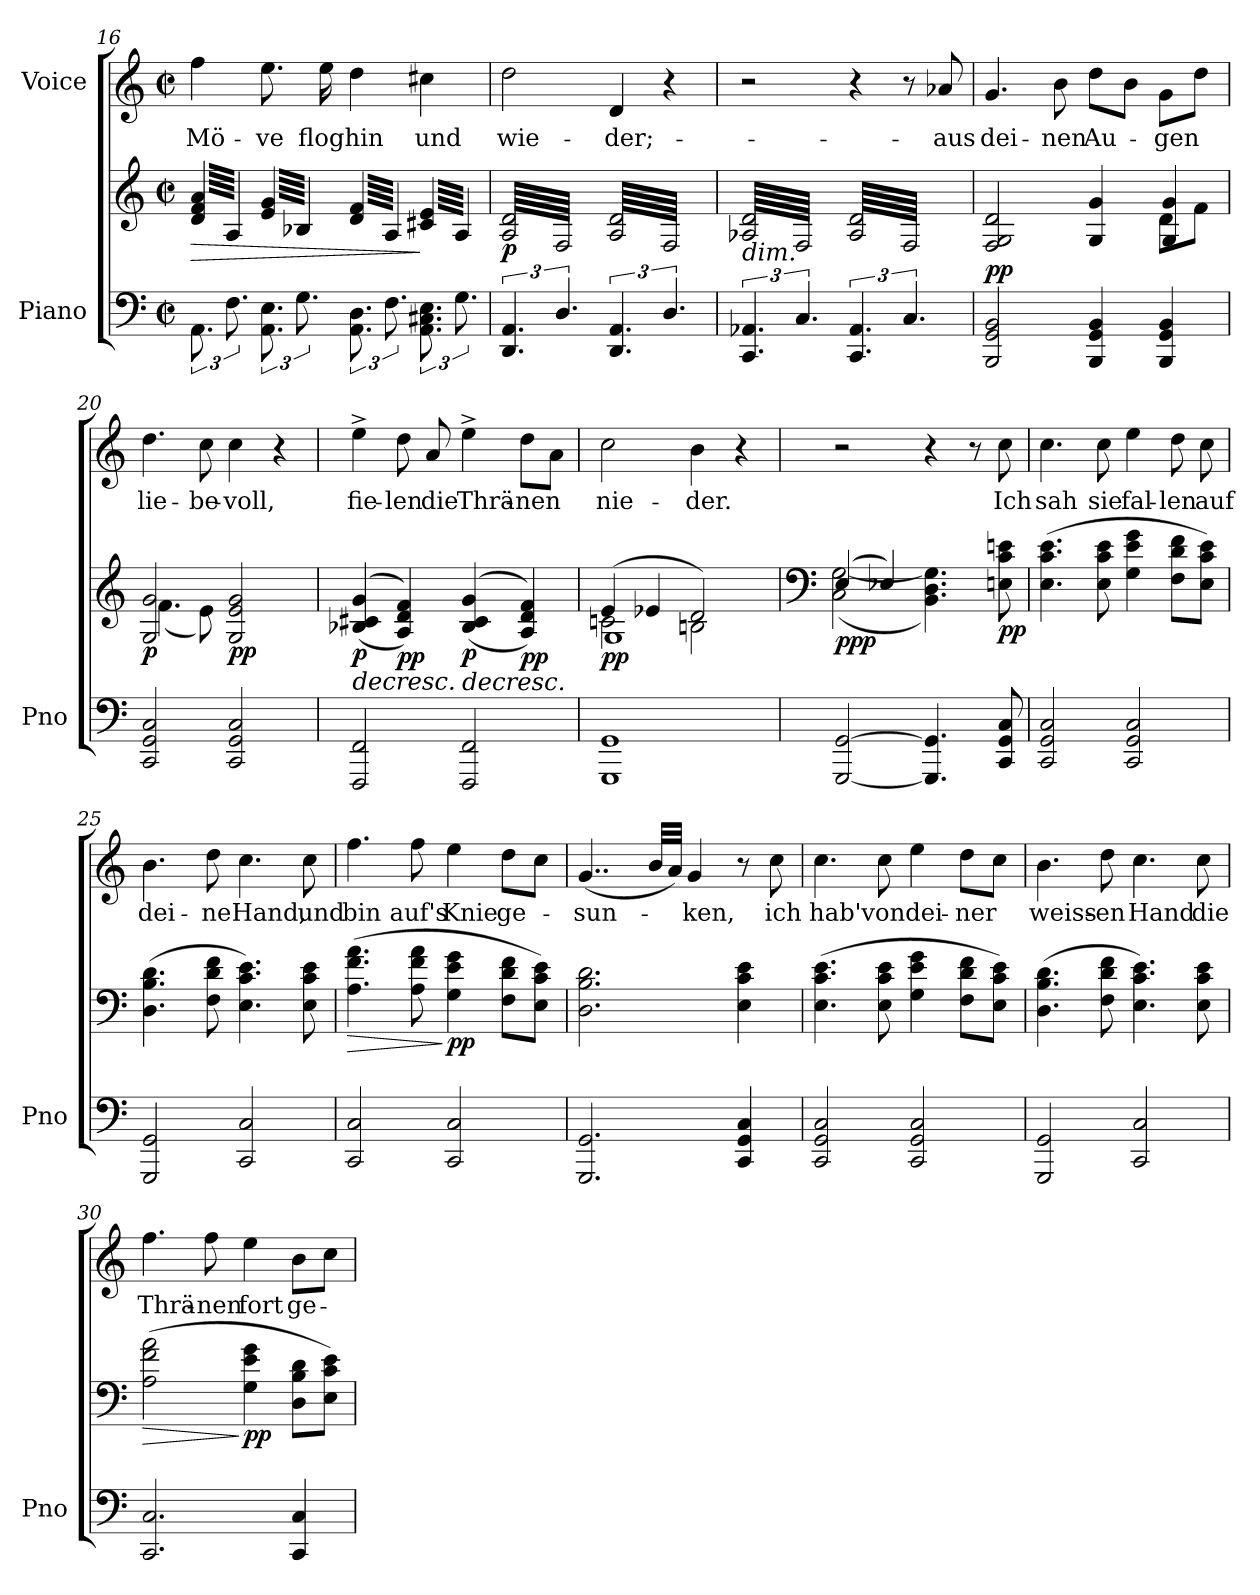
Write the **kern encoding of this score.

**kern	**kern	**dynam	**kern	**text
*part2	*part2	*part2	*part1	*part1
*staff3	*staff2	*staff2/3	*staff1	*staff1
*I"Piano	*	*	*I"Voice	*
*I'Pno	*	*	*	*
*clefF4	*clefG2	*	*clefG2	*
*k[]	*k[]	*	*k[]	*
*M2/2	*M2/2	*	*M2/2	*
*met(c|)	*met(c|)	*	*met(c|)	*
=16	=16	=16	=16	=16
!	!	!LO:HP:b	!	!LO:LY:b
*	*tremolo	*	*	*
12.AA\	64d/ 64f/ 64a/LLLL	>	4ff\	Mö-
.	64A/	.	.	.
.	64d/ 64f/ 64a/	.	.	.
.	64A/	.	.	.
.	64d/ 64f/ 64a/	.	.	.
.	64A/	.	.	.
.	64d/ 64f/ 64a/	.	.	.
.	64A/	.	.	.
12.F\	64d/ 64f/ 64a/	.	.	.
.	64A/	.	.	.
.	64d/ 64f/ 64a/	.	.	.
.	64A/	.	.	.
.	64d/ 64f/ 64a/	.	.	.
.	64A/	.	.	.
.	64d/ 64f/ 64a/	.	.	.
.	64A/JJJJ	.	.	.
!	!	!	!	!LO:LY:b
12.AA\ 12.E\	64e/ 64g/LLLL	.	8.ee\	-ve
.	64B-X/	.	.	.
.	64e/ 64g/	.	.	.
.	64B-X/	.	.	.
.	64e/ 64g/	.	.	.
.	64B-X/	.	.	.
.	64e/ 64g/	.	.	.
.	64B-X/	.	.	.
12.G\	64e/ 64g/	.	.	.
.	64B-X/	.	.	.
.	64e/ 64g/	.	.	.
.	64B-X/	.	.	.
!	!	!	!	!LO:LY:b
.	64e/ 64g/	.	16ee\	flog
.	64B-X/	.	.	.
.	64e/ 64g/	.	.	.
.	64B-X/JJJJ	.	.	.
!	!	!	!	!LO:LY:b
12.AA\ 12.D\	64d/ 64f/LLLL	.	4dd\	hin
.	64A/	.	.	.
.	64d/ 64f/	.	.	.
.	64A/	.	.	.
.	64d/ 64f/	.	.	.
.	64A/	.	.	.
.	64d/ 64f/	.	.	.
.	64A/	.	.	.
12.F\	64d/ 64f/	.	.	.
.	64A/	.	.	.
.	64d/ 64f/	.	.	.
.	64A/	.	.	.
.	64d/ 64f/	.	.	.
.	64A/	.	.	.
.	64d/ 64f/	.	.	.
.	64A/JJJJ	.	.	.
!	!	!	!	!LO:LY:b
12.AA\ 12.C#X\ 12.E\	64c#X/ 64e/LLLL	]	4cc#X\	und
.	64A/	.	.	.
.	64c#X/ 64e/	.	.	.
.	64A/	.	.	.
.	64c#X/ 64e/	.	.	.
.	64A/	.	.	.
.	64c#X/ 64e/	.	.	.
.	64A/	.	.	.
12.G\	64c#X/ 64e/	.	.	.
.	64A/	.	.	.
.	64c#X/ 64e/	.	.	.
.	64A/	.	.	.
.	64c#X/ 64e/	.	.	.
.	64A/	.	.	.
.	64c#X/ 64e/	.	.	.
.	64A/JJJJ	.	.	.
=17	=17	=17	=17	=17
!	!	!LO:DY:b	!	!LO:LY:b
6.DD/ 6.AA/	64A/ 64d/LLLL	p	2dd\	wie-
.	64F/	.	.	.
.	64A/ 64d/	.	.	.
.	64F/	.	.	.
.	64A/ 64d/	.	.	.
.	64F/	.	.	.
.	64A/ 64d/	.	.	.
.	64F/	.	.	.
.	64A/ 64d/	.	.	.
.	64F/	.	.	.
.	64A/ 64d/	.	.	.
.	64F/	.	.	.
.	64A/ 64d/	.	.	.
.	64F/	.	.	.
.	64A/ 64d/	.	.	.
.	64F/	.	.	.
6.D/	64A/ 64d/	.	.	.
.	64F/	.	.	.
.	64A/ 64d/	.	.	.
.	64F/	.	.	.
.	64A/ 64d/	.	.	.
.	64F/	.	.	.
.	64A/ 64d/	.	.	.
.	64F/	.	.	.
.	64A/ 64d/	.	.	.
.	64F/	.	.	.
.	64A/ 64d/	.	.	.
.	64F/	.	.	.
.	64A/ 64d/	.	.	.
.	64F/	.	.	.
.	64A/ 64d/	.	.	.
.	64F/JJJJ	.	.	.
!	!	!	!	!LO:LY:b
6.DD/ 6.AA/	64A/ 64d/LLLL	.	4d/	-der;-
.	64F/	.	.	.
.	64A/ 64d/	.	.	.
.	64F/	.	.	.
.	64A/ 64d/	.	.	.
.	64F/	.	.	.
.	64A/ 64d/	.	.	.
.	64F/	.	.	.
.	64A/ 64d/	.	.	.
.	64F/	.	.	.
.	64A/ 64d/	.	.	.
.	64F/	.	.	.
.	64A/ 64d/	.	.	.
.	64F/	.	.	.
.	64A/ 64d/	.	.	.
.	64F/	.	.	.
6.D/	64A/ 64d/	.	4r	.
.	64F/	.	.	.
.	64A/ 64d/	.	.	.
.	64F/	.	.	.
.	64A/ 64d/	.	.	.
.	64F/	.	.	.
.	64A/ 64d/	.	.	.
.	64F/	.	.	.
.	64A/ 64d/	.	.	.
.	64F/	.	.	.
.	64A/ 64d/	.	.	.
.	64F/	.	.	.
.	64A/ 64d/	.	.	.
.	64F/	.	.	.
.	64A/ 64d/	.	.	.
.	64F/JJJJ	.	.	.
=18	=18	=18	=18	=18
!	!LO:TX:b:i:t=dim.	!	!	!
6.CC/ 6.AA-X/	64A-X/ 64d/LLLL	.	2r	.
.	64F/	.	.	.
.	64A-X/ 64d/	.	.	.
.	64F/	.	.	.
.	64A-X/ 64d/	.	.	.
.	64F/	.	.	.
.	64A-X/ 64d/	.	.	.
.	64F/	.	.	.
.	64A-X/ 64d/	.	.	.
.	64F/	.	.	.
.	64A-X/ 64d/	.	.	.
.	64F/	.	.	.
.	64A-X/ 64d/	.	.	.
.	64F/	.	.	.
.	64A-X/ 64d/	.	.	.
.	64F/	.	.	.
6.C/	64A-X/ 64d/	.	.	.
.	64F/	.	.	.
.	64A-X/ 64d/	.	.	.
.	64F/	.	.	.
.	64A-X/ 64d/	.	.	.
.	64F/	.	.	.
.	64A-X/ 64d/	.	.	.
.	64F/	.	.	.
.	64A-X/ 64d/	.	.	.
.	64F/	.	.	.
.	64A-X/ 64d/	.	.	.
.	64F/	.	.	.
.	64A-X/ 64d/	.	.	.
.	64F/	.	.	.
.	64A-X/ 64d/	.	.	.
.	64F/JJJJ	.	.	.
6.CC/ 6.AA-/	64A-/ 64d/LLLL	.	4r	.
.	64F/	.	.	.
.	64A-/ 64d/	.	.	.
.	64F/	.	.	.
.	64A-/ 64d/	.	.	.
.	64F/	.	.	.
.	64A-/ 64d/	.	.	.
.	64F/	.	.	.
.	64A-/ 64d/	.	.	.
.	64F/	.	.	.
.	64A-/ 64d/	.	.	.
.	64F/	.	.	.
.	64A-/ 64d/	.	.	.
.	64F/	.	.	.
.	64A-/ 64d/	.	.	.
.	64F/	.	.	.
6.C/	64A-/ 64d/	.	8r	.
.	64F/	.	.	.
.	64A-/ 64d/	.	.	.
.	64F/	.	.	.
.	64A-/ 64d/	.	.	.
.	64F/	.	.	.
.	64A-/ 64d/	.	.	.
.	64F/	.	.	.
!	!	!	!	!LO:LY:b
.	64A-/ 64d/	.	8a-X/	-aus
.	64F/	.	.	.
.	64A-/ 64d/	.	.	.
.	64F/	.	.	.
.	64A-/ 64d/	.	.	.
.	64F/	.	.	.
.	64A-/ 64d/	.	.	.
.	64F/JJJJ	.	.	.
*	*Xtremolo	*	*	*
=19	=19	=19	=19	=19
*	*^	*	*	*
!	!	!	!LO:DY:a=2	!	!LO:LY:b
2BBB/ 2GG/ 2BB/	2.ryy	2F/ 2G/ 2d/	pp	4.g/	dei-
.	.	.	.	.	.
.	.	.	.	.	.
.	.	.	.	.	.
.	.	.	.	.	.
.	.	.	.	.	.
.	.	.	.	.	.
.	.	.	.	.	.
.	.	.	.	.	.
.	.	.	.	.	.
.	.	.	.	.	.
.	.	.	.	.	.
.	.	.	.	.	.
.	.	.	.	.	.
.	.	.	.	.	.
.	.	.	.	.	.
!	!	!	!	!	!LO:LY:b
.	.	.	.	8b\	-nen
!	!	!	!	!	!LO:LY:b
4BBB/ 4GG/ 4BB/	.	4G/ 4g/	.	8dd\L	Au-
.	.	.	.	8b\J	.
!	!	!	!	!	!LO:LY:b
4BBB/ 4GG/ 4BB/	8d\L	4G/ 4g/	.	8g\L	-gen
.	8f\J	.	.	8dd\J	.
!!LO:LB:g=z
=20	=20	=20	=20	=20	=20
!	!	!	!LO:DY:b	!	!LO:LY:b
2CC/ 2GG/ 2C/	2G/ 2g/	(<4.f\	p	4.dd\	lie-
!	!	!	!	!	!LO:LY:b
.	.	8e\)	.	8cc\	-be-
!	!	!	!LO:DY:b	!	!LO:LY:b
2CC/ 2GG/ 2C/	2G/ 2e/ 2g/	2ryy	pp	4cc\	-voll,
.	.	.	.	4r	.
*	*v	*v	*	*	*
=21	=21	=21	=21	=21
!	!	!LO:HP:b	!	!LO:LY:b
!	!	!LO:DY:n=1:b	!	!
2FFF/ 2FF/	(<(>4B-X/ 4c#X/ 4g/	> p	4ee^\	fie-
!	!	!LO:DY:n=2:b	!	!LO:LY:b
.	4A/ 4d/ 4f/))	pp	8dd\	-len
!	!	!	!	!LO:LY:b
.	.	.	8a/	die
!	!	!LO:HP:n=1:b	!	!LO:LY:b
!	!	!LO:DY:n=3:b	!	!
2FFF/ 2FF/	(<(>4B-/ 4c#/ 4g/	] > p	4ee^\	Thrä-
!	!	!LO:DY:n=4:b	!	!LO:LY:b
.	4A/ 4d/ 4f/))	pp	8dd\L	-nen
.	.	.	8a\J	.
.	.	]	.	.
=22	=22	=22	=22	=22
*	*^	*	*	*
*	*	*^	*	*	*
!	!	!	!	!LO:DY:b	!	!LO:LY:b
1GGG 1GG	(>4e/	2cn\	1G	pp	2cc\	nie-
.	4e-X/	.	.	.	.	.
!	!	!	!	!	!	!LO:LY:b
.	2d/)	2Bn\	.	.	4b\	-der.
.	.	.	.	.	4r	.
*	*v	*v	*v	*	*	*
=23	=23	=23	=23	=23
*	*clefF4	*	*	*
*	*^	*	*	*
!	!	!	!LO:DY:b	!	!
[2GGG/ [2GG/	(<4E/	(<2C\ [2G\	ppp	2r	.
.	4E-X/)	.	.	.	.
4.GGG/] 4.GG/]	2ryy	4.BB\ 4.D\ 4.G\])	.	4r	.
.	.	.	.	8r	.
!	!	!	!LO:DY:b	!	!LO:LY:b
8CC/ 8GG/ 8C/	.	8En\ 8c\ 8en\	pp	8cc\	Ich
=24	=24	=24	=24	=24	=24
!	!	!	!	!	!LO:LY:b
*	*v	*v	*	*	*
2CC/ 2GG/ 2C/	(>4.E\ 4.c\ 4.e\	.	4.cc\	sah
!	!	!	!	!LO:LY:b
.	8E\ 8c\ 8e\	.	8cc\	sie
!	!	!	!	!LO:LY:b
2CC/ 2GG/ 2C/	4G\ 4e\ 4g\	.	4ee\	fal-
!	!	!	!	!LO:LY:b
.	8F\ 8d\ 8f\L	.	8dd\	-len
!	!	!	!	!LO:LY:b
.	8E\ 8c\ 8e\J)	.	8cc\	auf
=25	=25	=25	=25	=25
!	!	!	!	!LO:LY:b
2GGG/ 2GG/	(>4.D\ 4.B\ 4.d\	.	4.b\	dei-
!	!	!	!	!LO:LY:b
.	8F\ 8d\ 8f\	.	8dd\	-ne
!	!	!	!	!LO:LY:b
2CC/ 2C/	4.E\ 4.c\ 4.e\)	.	4.cc\	Hand,
!	!	!	!	!LO:LY:b
.	8E\ 8c\ 8e\	.	8cc\	und
=26	=26	=26	=26	=26
!	!	!LO:HP:b	!	!LO:LY:b
2CC/ 2C/	(>4.A\ 4.f\ 4.a\	>	4.ff\	bin
!	!	!	!	!LO:LY:b
.	8A\ 8f\ 8a\	.	8ff\	auf's
!	!	!LO:DY:n=1:b	!	!LO:LY:b
2CC/ 2C/	4G\ 4e\ 4g\	] pp	4ee\	Knie
!	!	!	!	!LO:LY:b
.	8F\ 8d\ 8f\L	.	8dd\L	ge-
.	8E\ 8c\ 8e\J)	.	8cc\J	.
!!LO:LB:g=z
=27	=27	=27	=27	=27
!	!	!	!	!LO:LY:b
2.GGG/ 2.GG/	2.D\ 2.B\ 2.d\	.	(<4..g/	-sun-
.	.	.	32b/LLL	.
.	.	.	32a/JJJ)	.
!	!	!	!	!LO:LY:b
.	.	.	4g/	-ken,
4CC/ 4GG/ 4C/	4E\ 4c\ 4e\	.	8r	.
!	!	!	!	!LO:LY:b
.	.	.	8cc\	ich
=28	=28	=28	=28	=28
!	!	!	!	!LO:LY:b
2CC/ 2GG/ 2C/	(>4.E\ 4.c\ 4.e\	.	4.cc\	hab'
!	!	!	!	!LO:LY:b
.	8E\ 8c\ 8e\	.	8cc\	von
!	!	!	!	!LO:LY:b
2CC/ 2GG/ 2C/	4G\ 4e\ 4g\	.	4ee\	dei-
!	!	!	!	!LO:LY:b
.	8F\ 8d\ 8f\L	.	8dd\L	-ner
.	8E\ 8c\ 8e\J)	.	8cc\J	.
=29	=29	=29	=29	=29
!	!	!	!	!LO:LY:b
2GGG/ 2GG/	(>4.D\ 4.B\ 4.d\	.	4.b\	weiss-
!	!	!	!	!LO:LY:b
.	8F\ 8d\ 8f\	.	8dd\	-en
!	!	!	!	!LO:LY:b
2CC/ 2C/	4.E\ 4.c\ 4.e\)	.	4.cc\	Hand
!	!	!	!	!LO:LY:b
.	8E\ 8c\ 8e\	.	8cc\	die
=30	=30	=30	=30	=30
!	!	!LO:HP:b	!	!LO:LY:b
2.CC/ 2.C/	(>2A\ 2f\ 2a\	>	4.ff\	Thrä-
!	!	!	!	!LO:LY:b
.	.	.	8ff\	-nen
!	!	!LO:DY:n=1:b	!	!LO:LY:b
.	4G\ 4e\ 4g\	] pp	4ee\	fort
!	!	!	!	!LO:LY:b
4CC/ 4C/	8D\ 8B\ 8d\L	.	8b\L	ge-
.	8E\ 8c\ 8e\J)	.	8cc\J	.
=	=	=	=	=
*-	*-	*-	*-	*-
